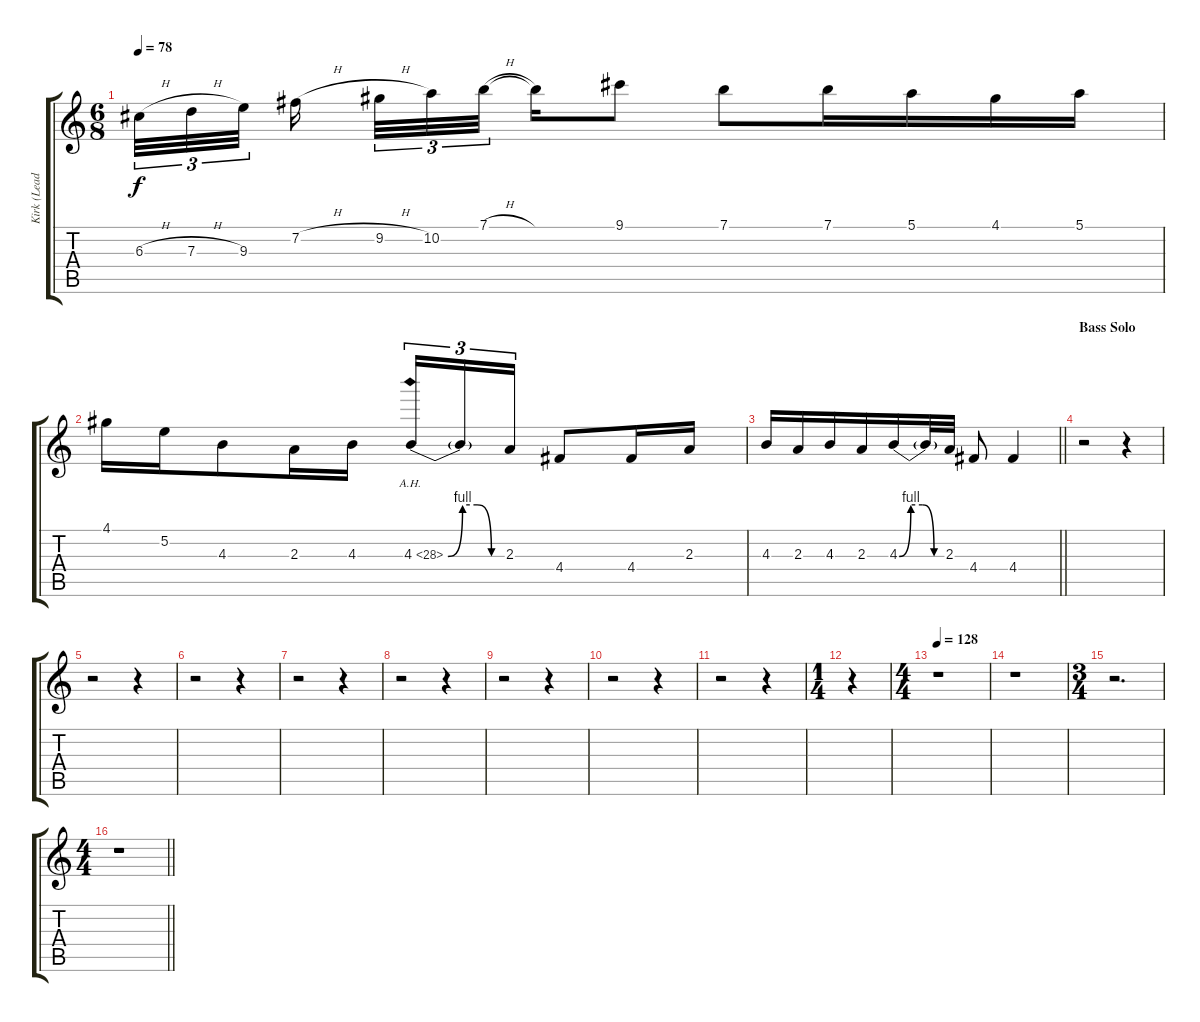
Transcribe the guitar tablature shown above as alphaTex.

\track ("Kirk (Lead Guitar)" "Kirk (Lead") {instrument distortionguitar}
\staff {score tabs}
\tuning (E4 B3 G3 D3 A2 E2) {hide}
\ts (6 8)
\tempo 78
\clef g2
\ks c
6.3{h}.32{tu (3 2) dy f} 7.3{h}.32{tu (3 2)} 9.3.32{tu (3 2) beam splitsecondary} 7.2{h}.16{beam splitsecondary} 9.2{h}.32{tu (3 2)} 10.2.32{tu (3 2)} 7.1{h}.32{tu (3 2) beam splitsecondary} 7.1{t}.16 9.1.8 7.1.8 7.1.16 5.1.16 4.1.16 5.1.16 |
4.1.16 5.2.16 4.3.8 2.3.16 4.3.16 4.3{be (custom 0 0 15 4 30 4 45 0 60 0) ah 24}.16{tu (3 2)} 4.3{t}.16{tu (3 2)} 2.3.16{tu (3 2)} 4.4.8 4.4.16 2.3.16 |
\barLineRight lightlight
4.3.16 2.3.16 4.3.16 2.3.16 4.3{be (custom 0 0 15 4 30 4 45 0 60 0)}.16 4.3{t}.32 2.3.32 4.4.8 4.4.4 |
\section ("" "Bass Solo")
r.2 r.4 |
r.2 r.4 |
r.2 r.4 |
r.2 r.4 |
r.2 r.4 |
r.2 r.4 |
r.2 r.4 |
r.2 r.4 |
\ts (1 4)
r.4 |
\ts (4 4)
\tempo 128
r.1 |
r.1 |
\ts (3 4)
r.2{d} |
\ts (4 4)
\barLineRight lightlight
r.1
